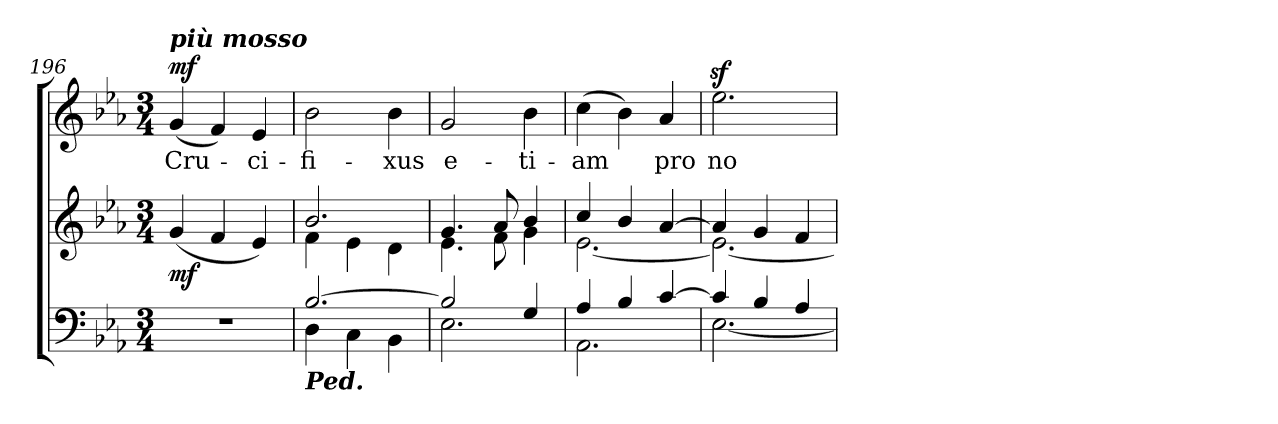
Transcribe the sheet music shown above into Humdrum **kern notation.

**kern	**kern	**dynam	**kern	**text	**dynam
*part2	*part2	*part2	*part1	*part1	*part1
*staff3	*staff2	*staff2/3	*staff1	*staff1	*staff1
*clefF4	*clefG2	*	*clefG2	*	*
*	*	*	*ITrd7c12	*	*
*k[b-e-a-]	*k[b-e-a-]	*	*k[b-e-a-]	*	*
*E-:	*E-:	*	*E-:	*	*
*M3/4	*M3/4	*	*M3/4	*	*
=196	=196	=196	=196	=196	=196
!	!	!	!LO:TX:a:Bi:t=più mosso	!	!
!	!	!LO:DY:b	!	!LO:LY:b	!LO:DY:b
2.r	(<4g/	mf	(<4G/	Cru-	mf
.	4f/	.	4F/)	.	.
!	!	!	!	!LO:LY:b	!
.	4e-/)	.	4E-/	-ci-	.
=197	=197	=197	=197	=197	=197
*^	*^	*	*	*	*
!LO:TX:b:Bi:t=Ped.	!	!	!	!	!	!	!
!	!	!	!	!	!	!LO:LY:b	!
[>2.B-/	4D\	2.b-/	4f\	.	2B-\	-fi-	.
.	4C\	.	4e-\	.	.	.	.
!	!	!	!	!	!	!LO:LY:b	!
.	4BB-\	.	4d\	.	4B-\	-xus	.
=198	=198	=198	=198	=198	=198	=198	=198
!	!	!	!	!	!	!LO:LY:b	!
2B-/]	2.E-\	4.g/	4.e-\	.	2G/	e-	.
.	.	8a-/	8f\	.	.	.	.
!	!	!	!	!	!	!LO:LY:b	!
4G/	.	4b-/	4g\	.	4B-\	-ti-	.
=199	=199	=199	=199	=199	=199	=199	=199
!	!	!	!	!	!	!LO:LY:b	!
4A-/	2.AA-\	4cc/	[<2.e-\	.	(>4c\	-am	.
4B-/	.	4b-/	.	.	4B-\)	.	.
!	!	!	!	!	!	!LO:LY:b	!
[>4c/	.	[>4a-/	.	.	4A-/	pro	.
=200	=200	=200	=200	=200	=200	=200	=200
!	!	!	!	!	!	!LO:LY:b	!
4c/]	[<2.E-\	4a-/]	2.e-\_	.	2.e-z>\	no-	.
4B-/	.	4g/	.	.	.	.	.
4A-/	.	4f/	.	.	.	.	.
*v	*v	*	*	*	*	*	*
*	*v	*v	*	*	*	*
=	=	=	=	=	=
*-	*-	*-	*-	*-	*-
